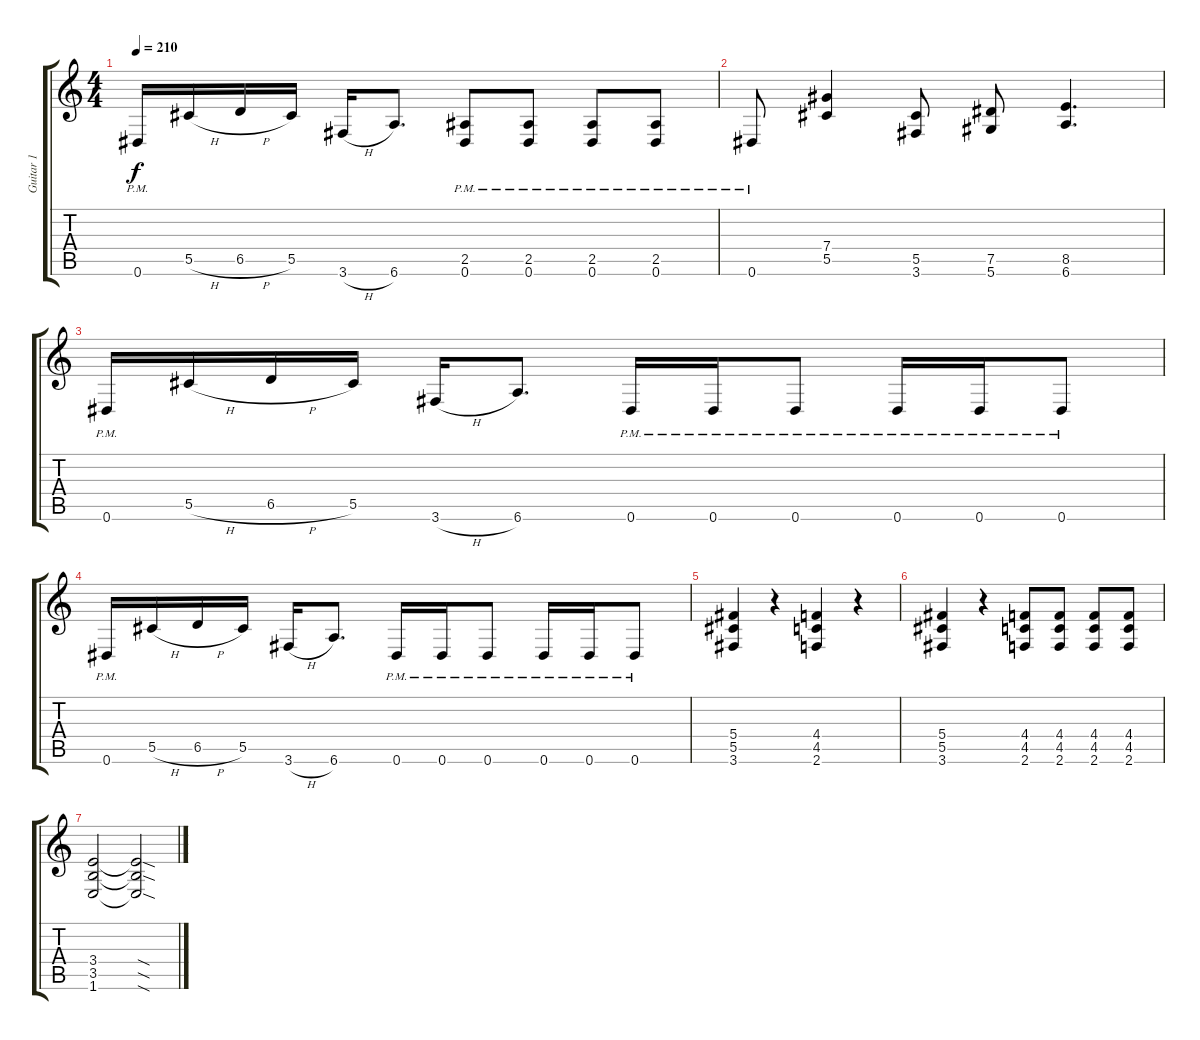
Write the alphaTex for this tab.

\track ("Guitar 1" "Guitar 1") {instrument distortionguitar}
\staff {score tabs}
\tuning (Eb4 Bb3 Gb3 Db3 Ab2 Eb2) {hide}
\ts (4 4)
\tempo 210
\clef g2
\ks c
0.6{pm}.16{dy f} 5.5{h}.16 6.5{h}.16 5.5.16 3.6{h}.16 6.6.8{d} (2.5{pm} 0.6).8 (2.5{pm} 0.6).8 (2.5{pm} 0.6).8 (2.5{pm} 0.6).8 |
0.6{pm}.8 (7.4 5.5).4 (5.5 3.6).8 (7.5 5.6).8 (8.5 6.6).4{d} |
0.6{pm}.16 5.5{h}.16 6.5{h}.16 5.5.16 3.6{h}.16 6.6.8{d} 0.6{pm}.16 0.6{pm}.16 0.6{pm}.8 0.6{pm}.16 0.6{pm}.16 0.6{pm}.8 |
0.6{pm}.16 5.5{h}.16 6.5{h}.16 5.5.16 3.6{h}.16 6.6.8{d} 0.6{pm}.16 0.6{pm}.16 0.6{pm}.8 0.6{pm}.16 0.6{pm}.16 0.6{pm}.8 |
(5.4 5.5 3.6).4 r.4 (4.4 4.5 2.6).4 r.4 |
(5.4 5.5 3.6).4 r.4 (4.4 4.5 2.6).8 (4.4 4.5 2.6).8 (4.4 4.5 2.6).8 (4.4 4.5 2.6).8 |
(3.4 3.5 1.6).2 (3.4{sod t} 3.5{sod t} 1.6{sod t}).2
